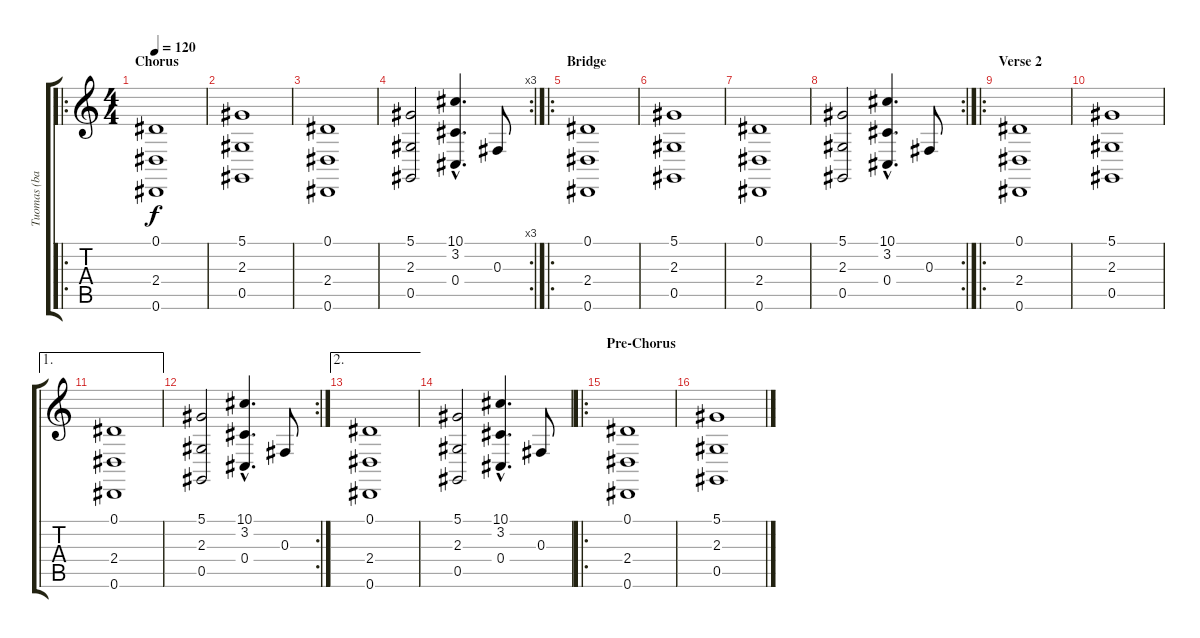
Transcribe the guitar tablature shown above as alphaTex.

\track ("Tuomas (background)" "Tuomas (ba") {instrument voiceoohs}
\staff {score tabs}
\tuning (Eb4 Bb3 Gb3 Db3 Ab2 Eb2) {hide}
\ro
\ts (4 4)
\section ("" "Chorus")
\tempo 120
\clef g2
\ks c
(0.1 2.4 0.6).1{dy f} |
(5.1 2.3 0.5).1 |
(0.1 2.4 0.6).1 |
\rc 3
(5.1 2.3 0.5).2 (10.1{hac} 3.2{hac} 0.4{hac}).4{d} 0.3.8 |
\ro
\section ("" "Bridge")
(0.1 2.4 0.6).1 |
(5.1 2.3 0.5).1 |
(0.1 2.4 0.6).1 |
\rc 2
(5.1 2.3 0.5).2 (10.1{hac} 3.2{hac} 0.4{hac}).4{d} 0.3.8 |
\ro
\section ("" "Verse 2")
(0.1 2.4 0.6).1 |
(5.1 2.3 0.5).1 |
\ae 1
(0.1 2.4 0.6).1 |
\rc 2
(5.1 2.3 0.5).2 (10.1{hac} 3.2{hac} 0.4{hac}).4{d} 0.3.8 |
\ae 2
(0.1 2.4 0.6).1 |
(5.1 2.3 0.5).2 (10.1{hac} 3.2{hac} 0.4{hac}).4{d} 0.3.8 |
\ro
\section ("" "Pre-Chorus")
(0.1 2.4 0.6).1 |
(5.1 2.3 0.5).1
